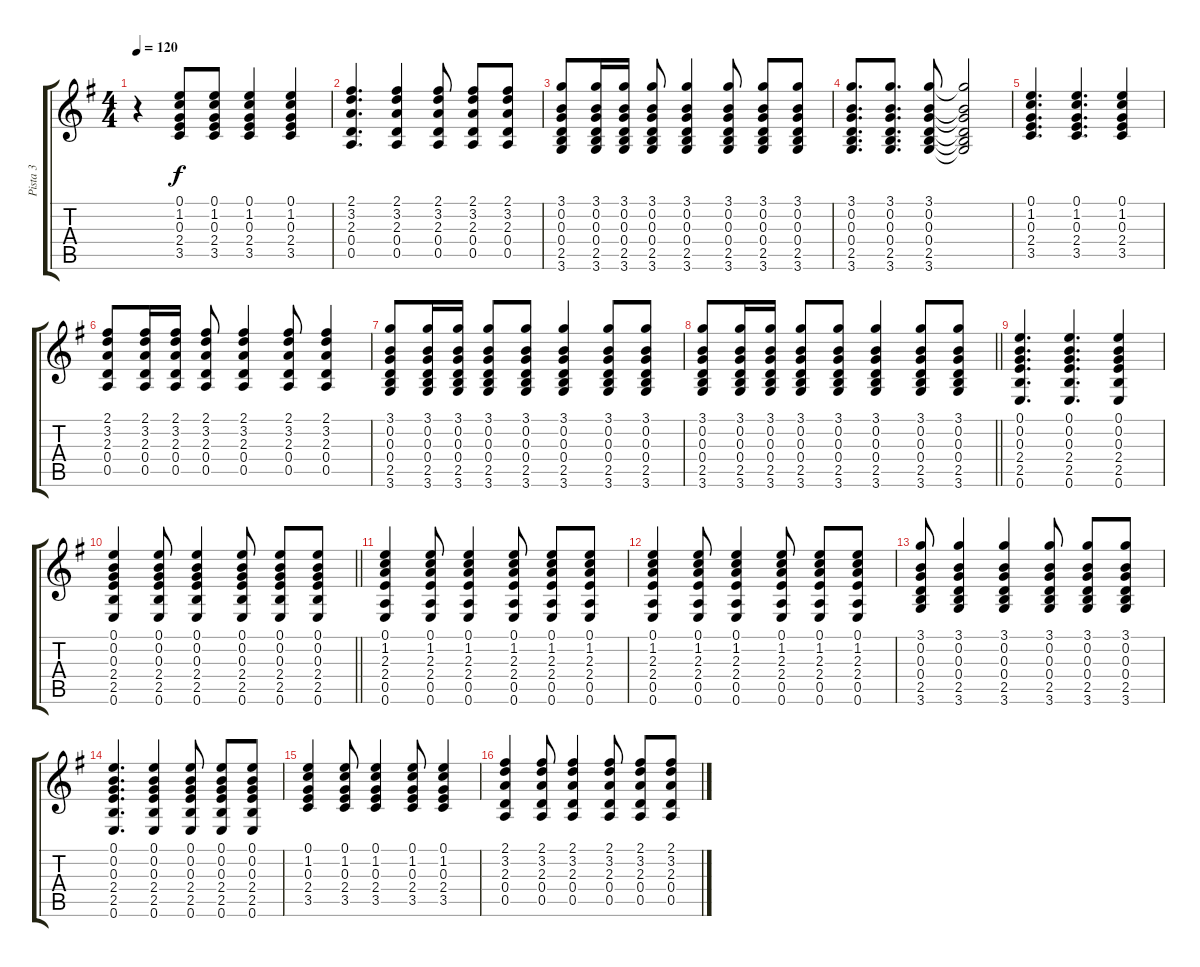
\track ("Pista 3" "Pista 3") {instrument acousticguitarsteel}
\staff {score tabs}
\tuning (E4 B3 G3 D3 A2 E2) {hide}
\ts (4 4)
\tempo 120
\clef g2
\ks g
r.4{dy f} (0.1 1.2 0.3 2.4 3.5).8 (0.1 1.2 0.3 2.4 3.5).8 (0.1 1.2 0.3 2.4 3.5).4 (0.1 1.2 0.3 2.4 3.5).4 |
(2.1 3.2 2.3 0.4 0.5).4{d} (2.1 3.2 2.3 0.4 0.5).4 (2.1 3.2 2.3 0.4 0.5).8 (2.1 3.2 2.3 0.4 0.5).8 (2.1 3.2 2.3 0.4 0.5).8 |
(3.1 0.2 0.3 0.4 2.5 3.6).8 (3.1 0.2 0.3 0.4 2.5 3.6).16 (3.1 0.2 0.3 0.4 2.5 3.6).16 (3.1 0.2 0.3 0.4 2.5 3.6).8 (3.1 0.2 0.3 0.4 2.5 3.6).4 (3.1 0.2 0.3 0.4 2.5 3.6).8 (3.1 0.2 0.3 0.4 2.5 3.6).8 (3.1 0.2 0.3 0.4 2.5 3.6).8 |
(3.1 0.2 0.3 0.4 2.5 3.6).8{d} (3.1 0.2 0.3 0.4 2.5 3.6).8{d} (3.1 0.2 0.3 0.4 2.5 3.6).8 (3.1{t} 0.2{t} 0.3{t} 0.4{t} 2.5{t} 3.6{t}).2 |
(0.1 1.2 0.3 2.4 3.5).4{d} (0.1 1.2 0.3 2.4 3.5).4{d} (0.1 1.2 0.3 2.4 3.5).4 |
(2.1 3.2 2.3 0.4 0.5).8 (2.1 3.2 2.3 0.4 0.5).16 (2.1 3.2 2.3 0.4 0.5).16 (2.1 3.2 2.3 0.4 0.5).8 (2.1 3.2 2.3 0.4 0.5).4 (2.1 3.2 2.3 0.4 0.5).8 (2.1 3.2 2.3 0.4 0.5).4 |
(3.1 0.2 0.3 0.4 2.5 3.6).8 (3.1 0.2 0.3 0.4 2.5 3.6).16 (3.1 0.2 0.3 0.4 2.5 3.6).16 (3.1 0.2 0.3 0.4 2.5 3.6).8 (3.1 0.2 0.3 0.4 2.5 3.6).8 (3.1 0.2 0.3 0.4 2.5 3.6).4 (3.1 0.2 0.3 0.4 2.5 3.6).8 (3.1 0.2 0.3 0.4 2.5 3.6).8 |
\barLineRight lightlight
(3.1 0.2 0.3 0.4 2.5 3.6).8 (3.1 0.2 0.3 0.4 2.5 3.6).16 (3.1 0.2 0.3 0.4 2.5 3.6).16 (3.1 0.2 0.3 0.4 2.5 3.6).8 (3.1 0.2 0.3 0.4 2.5 3.6).8 (3.1 0.2 0.3 0.4 2.5 3.6).4 (3.1 0.2 0.3 0.4 2.5 3.6).8 (3.1 0.2 0.3 0.4 2.5 3.6).8 |
(0.1 0.2 0.3 2.4 2.5 0.6).4{d} (0.1 0.2 0.3 2.4 2.5 0.6).4{d} (0.1 0.2 0.3 2.4 2.5 0.6).4 |
\barLineRight lightlight
(0.1 0.2 0.3 2.4 2.5 0.6).4 (0.1 0.2 0.3 2.4 2.5 0.6).8 (0.1 0.2 0.3 2.4 2.5 0.6).4 (0.1 0.2 0.3 2.4 2.5 0.6).8 (0.1 0.2 0.3 2.4 2.5 0.6).8 (0.1 0.2 0.3 2.4 2.5 0.6).8 |
(0.1 1.2 2.3 2.4 0.5 0.6).4 (0.1 1.2 2.3 2.4 0.5 0.6).8 (0.1 1.2 2.3 2.4 0.5 0.6).4 (0.1 1.2 2.3 2.4 0.5 0.6).8 (0.1 1.2 2.3 2.4 0.5 0.6).8 (0.1 1.2 2.3 2.4 0.5 0.6).8 |
(0.1 1.2 2.3 2.4 0.5 0.6).4 (0.1 1.2 2.3 2.4 0.5 0.6).8 (0.1 1.2 2.3 2.4 0.5 0.6).4 (0.1 1.2 2.3 2.4 0.5 0.6).8 (0.1 1.2 2.3 2.4 0.5 0.6).8 (0.1 1.2 2.3 2.4 0.5 0.6).8 |
(3.1 0.2 0.3 0.4 2.5 3.6).8 (3.1 0.2 0.3 0.4 2.5 3.6).4 (3.1 0.2 0.3 0.4 2.5 3.6).4 (3.1 0.2 0.3 0.4 2.5 3.6).8 (3.1 0.2 0.3 0.4 2.5 3.6).8 (3.1 0.2 0.3 0.4 2.5 3.6).8 |
(0.1 0.2 0.3 2.4 2.5 0.6).4{d} (0.1 0.2 0.3 2.4 2.5 0.6).4 (0.1 0.2 0.3 2.4 2.5 0.6).8 (0.1 0.2 0.3 2.4 2.5 0.6).8 (0.1 0.2 0.3 2.4 2.5 0.6).8 |
(0.1 1.2 0.3 2.4 3.5).4 (0.1 1.2 0.3 2.4 3.5).8 (0.1 1.2 0.3 2.4 3.5).4 (0.1 1.2 0.3 2.4 3.5).8 (0.1 1.2 0.3 2.4 3.5).4 |
(2.1 3.2 2.3 0.4 0.5).4 (2.1 3.2 2.3 0.4 0.5).8 (2.1 3.2 2.3 0.4 0.5).4 (2.1 3.2 2.3 0.4 0.5).8 (2.1 3.2 2.3 0.4 0.5).8 (2.1 3.2 2.3 0.4 0.5).8
